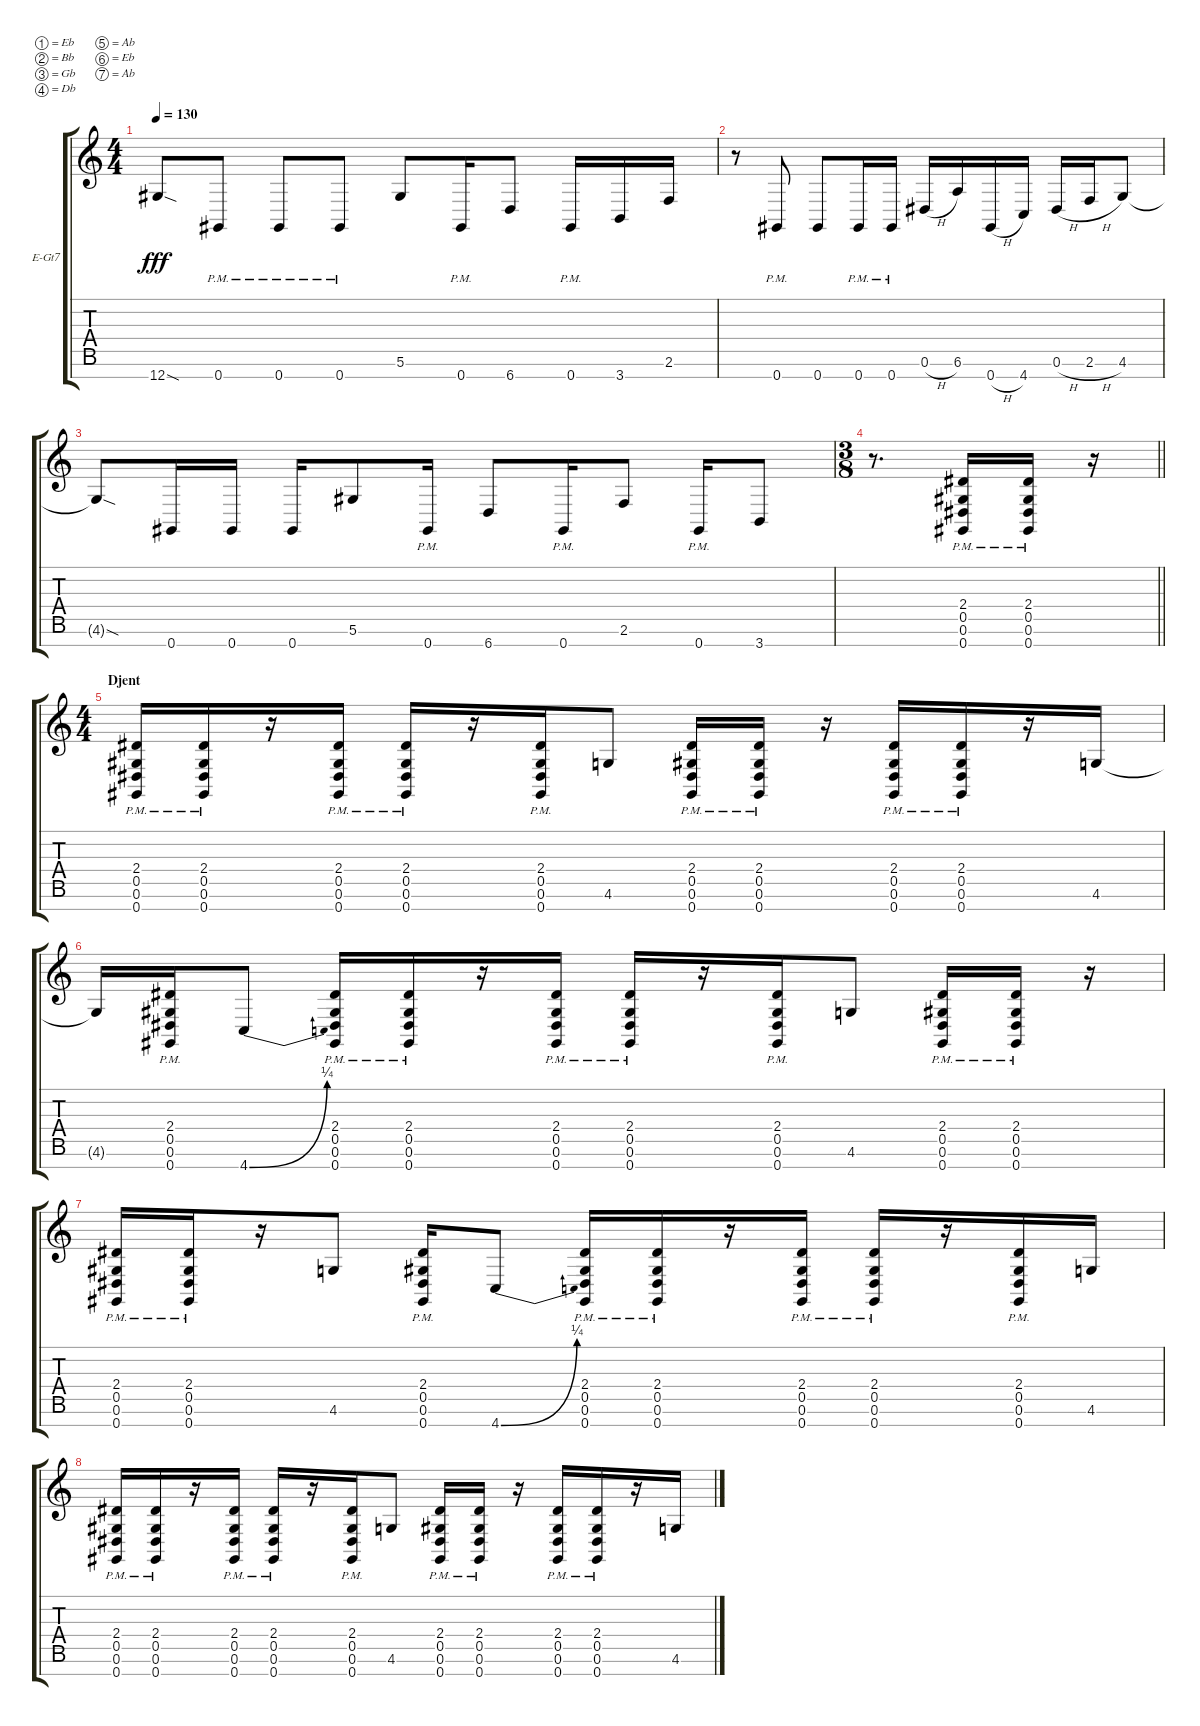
\bracketExtendMode groupsimilarinstruments
\firstSystemTrackNameOrientation horizontal
\otherSystemsTrackNameOrientation horizontal
\track ("R" "E-Gt7") {instrument distortionguitar}
\staff {score tabs}
\tuning (Eb4 Bb3 Gb3 Db3 Ab2 Eb2 Ab1)
\ts (4 4)
\tempo 130
\clef g2
\ks c
12.7{sod t}.8{dy fff} 0.7{pm}.8 0.7{pm}.8 0.7{pm}.8 5.6.8 0.7{pm}.16 6.7.8 0.7{pm}.16 3.7.16 2.6.16 |
r.8 0.7{pm}.8 0.7.8 0.7{pm}.16 0.7{pm}.16 0.6{h}.16 6.6.16 0.7{h}.16 4.7.16 0.6{h}.16 2.6{h}.16 4.6.8 |
4.6{sod t}.8 0.7.16 0.7.16 0.7.16 5.6.8 0.7{pm}.16 6.7.8 0.7{pm}.16 2.6.8 0.7{pm}.16 3.7.8 |
\ts (3 8)
\beaming (8 3)
\barLineRight lightlight
r.8{d} (2.4{pm} 0.5{pm} 0.6{pm} 0.7{pm}).16 (2.4{pm} 0.5{pm} 0.6{pm} 0.7{pm}).16 r.16 |
\ts (4 4)
\beaming (8 2 2 2 2)
\section ("" "Djent")
(2.4{pm} 0.5{pm} 0.6{pm} 0.7{pm}).16 (2.4{pm} 0.5{pm} 0.6{pm} 0.7{pm}).16 r.16 (2.4{pm} 0.5{pm} 0.6{pm} 0.7{pm}).16 (2.4{pm} 0.5{pm} 0.6{pm} 0.7{pm}).16 r.16 (2.4{pm} 0.5{pm} 0.6{pm} 0.7{pm}).16 4.6.8 (2.4{pm} 0.5{pm} 0.6{pm} 0.7{pm}).16 (2.4{pm} 0.5{pm} 0.6{pm} 0.7{pm}).16 r.16 (2.4{pm} 0.5{pm} 0.6{pm} 0.7{pm}).16 (2.4{pm} 0.5{pm} 0.6{pm} 0.7{pm}).16 r.16 4.6.16 |
4.6{t}.16 (2.4{pm} 0.5{pm} 0.6{pm} 0.7{pm}).16 4.7{be (bend 0 0 60 1)}.8 (2.4{pm} 0.5{pm} 0.6{pm} 0.7{pm}).16 (2.4{pm} 0.5{pm} 0.6{pm} 0.7{pm}).16 r.16 (2.4{pm} 0.5{pm} 0.6{pm} 0.7{pm}).16 (2.4{pm} 0.5{pm} 0.6{pm} 0.7{pm}).16 r.16 (2.4{pm} 0.5{pm} 0.6{pm} 0.7{pm}).16 4.6.8 (2.4{pm} 0.5{pm} 0.6{pm} 0.7{pm}).16 (2.4{pm} 0.5{pm} 0.6{pm} 0.7{pm}).16 r.16 |
(2.4{pm} 0.5{pm} 0.6{pm} 0.7{pm}).16 (2.4{pm} 0.5{pm} 0.6{pm} 0.7{pm}).16 r.16 4.6.8 (2.4{pm} 0.5{pm} 0.6{pm} 0.7{pm}).16 4.7{be (bend 0 0 60 1)}.8 (2.4{pm} 0.5{pm} 0.6{pm} 0.7{pm}).16 (2.4{pm} 0.5{pm} 0.6{pm} 0.7{pm}).16 r.16 (2.4{pm} 0.5{pm} 0.6{pm} 0.7{pm}).16 (2.4{pm} 0.5{pm} 0.6{pm} 0.7{pm}).16 r.16 (2.4{pm} 0.5{pm} 0.6{pm} 0.7{pm}).16 4.6.16 |
(2.4{pm} 0.5{pm} 0.6{pm} 0.7{pm}).16 (2.4{pm} 0.5{pm} 0.6{pm} 0.7{pm}).16 r.16 (2.4{pm} 0.5{pm} 0.6{pm} 0.7{pm}).16 (2.4{pm} 0.5{pm} 0.6{pm} 0.7{pm}).16 r.16 (2.4{pm} 0.5{pm} 0.6{pm} 0.7{pm}).16 4.6.8 (2.4{pm} 0.5{pm} 0.6{pm} 0.7{pm}).16 (2.4{pm} 0.5{pm} 0.6{pm} 0.7{pm}).16 r.16 (2.4{pm} 0.5{pm} 0.6{pm} 0.7{pm}).16 (2.4{pm} 0.5{pm} 0.6{pm} 0.7{pm}).16 r.16 4.6.16
